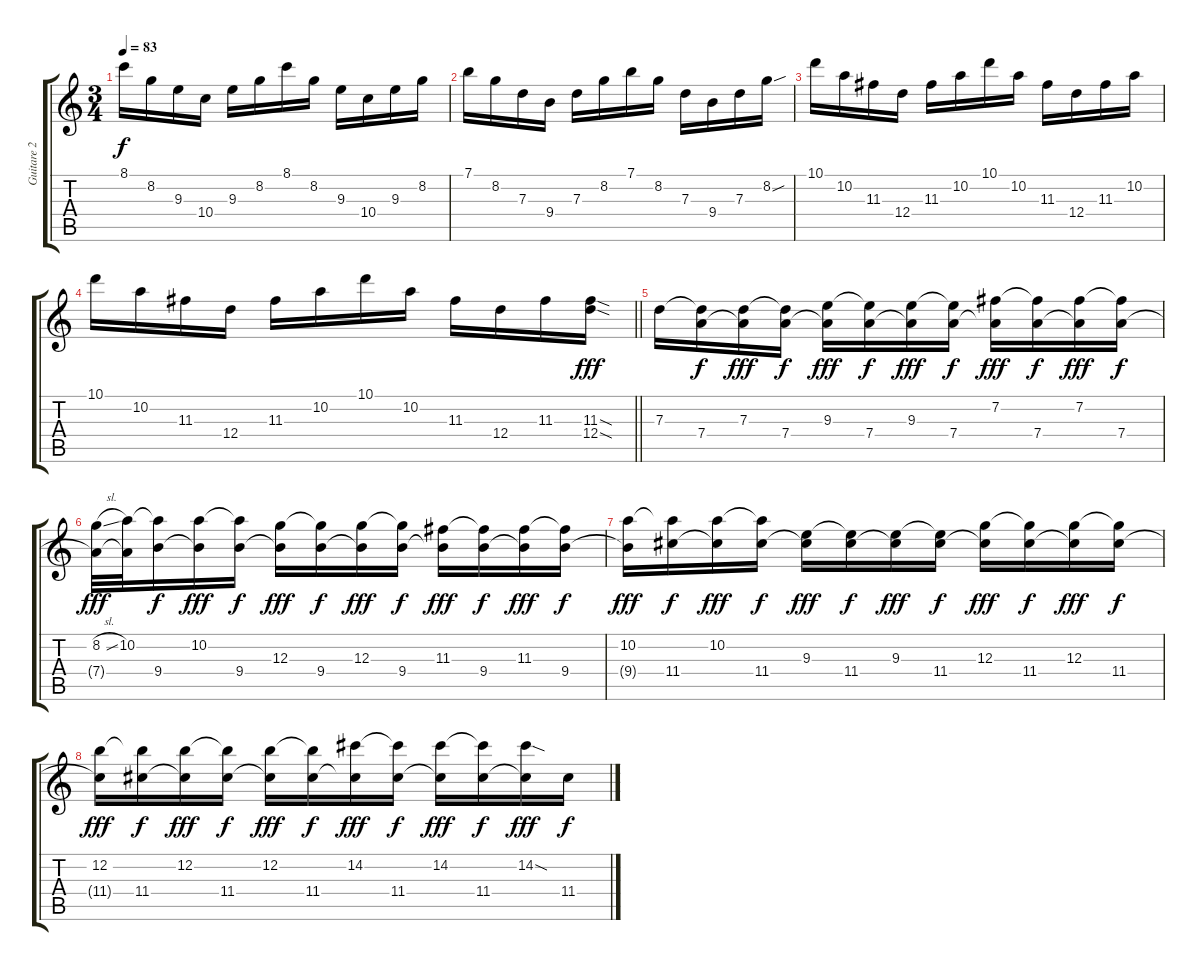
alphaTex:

\track ("Guitare 2" "Guitare 2") {instrument electricguitarclean}
\staff {score tabs}
\tuning (E4 B3 G3 D3 A2 E2) {hide}
\ts (3 4)
\tempo 83
\clef g2
\ks c
8.1.16{dy f} 8.2.16 9.3.16 10.4.16 9.3.16 8.2.16 8.1.16 8.2.16 9.3.16 10.4.16 9.3.16 8.2.16 |
7.1.16 8.2.16 7.3.16 9.4.16 7.3.16 8.2.16 7.1.16 8.2.16 7.3.16 9.4.16 7.3.16 8.2{sou}.16 |
10.1.16 10.2.16 11.3.16 12.4.16 11.3.16 10.2.16 10.1.16 10.2.16 11.3.16 12.4.16 11.3.16 10.2.16 |
\barLineRight lightlight
10.1.16 10.2.16 11.3.16 12.4.16 11.3.16 10.2.16 10.1.16 10.2.16 11.3.16 12.4.16 11.3.16 (11.3{sod} 12.4{sod}).16{dy fff} |
\section ("" "")
7.3.16 (7.3{t} 7.4).16{dy f} (7.3 7.4{t}).16{dy fff} (7.3{t} 7.4).16{dy f} (9.3 7.4{t}).16{dy fff} (9.3{t} 7.4).16{dy f} (9.3 7.4{t}).16{dy fff} (9.3{t} 7.4).16{dy f} (7.2 7.4{t}).16{dy fff} (7.2{t} 7.4).16{dy f} (7.2 7.4{t}).16{dy fff} (7.2{t} 7.4).16{dy f} |
(8.2{sl} 7.4{t}).32{dy fff} (10.2 7.4{t}).32 (10.2{t} 9.4).16{dy f} (10.2 9.4{t}).16{dy fff} (10.2{t} 9.4).16{dy f} (12.3 9.4{t}).16{dy fff} (12.3{t} 9.4).16{dy f} (12.3 9.4{t}).16{dy fff} (12.3{t} 9.4).16{dy f} (11.3 9.4{t}).16{dy fff} (11.3{t} 9.4).16{dy f} (11.3 9.4{t}).16{dy fff} (11.3{t} 9.4).16{dy f} |
(10.2 9.4{t}).16{dy fff} (10.2{t} 11.4).16{dy f} (10.2 11.4{t}).16{dy fff} (10.2{t} 11.4).16{dy f} (9.3 11.4{t}).16{dy fff} (9.3{t} 11.4).16{dy f} (9.3 11.4{t}).16{dy fff} (9.3{t} 11.4).16{dy f} (12.3 11.4{t}).16{dy fff} (12.3{t} 11.4).16{dy f} (12.3 11.4{t}).16{dy fff} (12.3{t} 11.4).16{dy f} |
(12.2 11.4{t}).16{dy fff} (12.2{t} 11.4).16{dy f} (12.2 11.4{t}).16{dy fff} (12.2{t} 11.4).16{dy f} (12.2 11.4{t}).16{dy fff} (12.2{t} 11.4).16{dy f} (14.2 11.4{t}).16{dy fff} (14.2{t} 11.4).16{dy f} (14.2 11.4{t}).16{dy fff} (14.2{t} 11.4).16{dy f} (14.2{sod} 11.4{t}).16{dy fff} 11.4.16{dy f}
